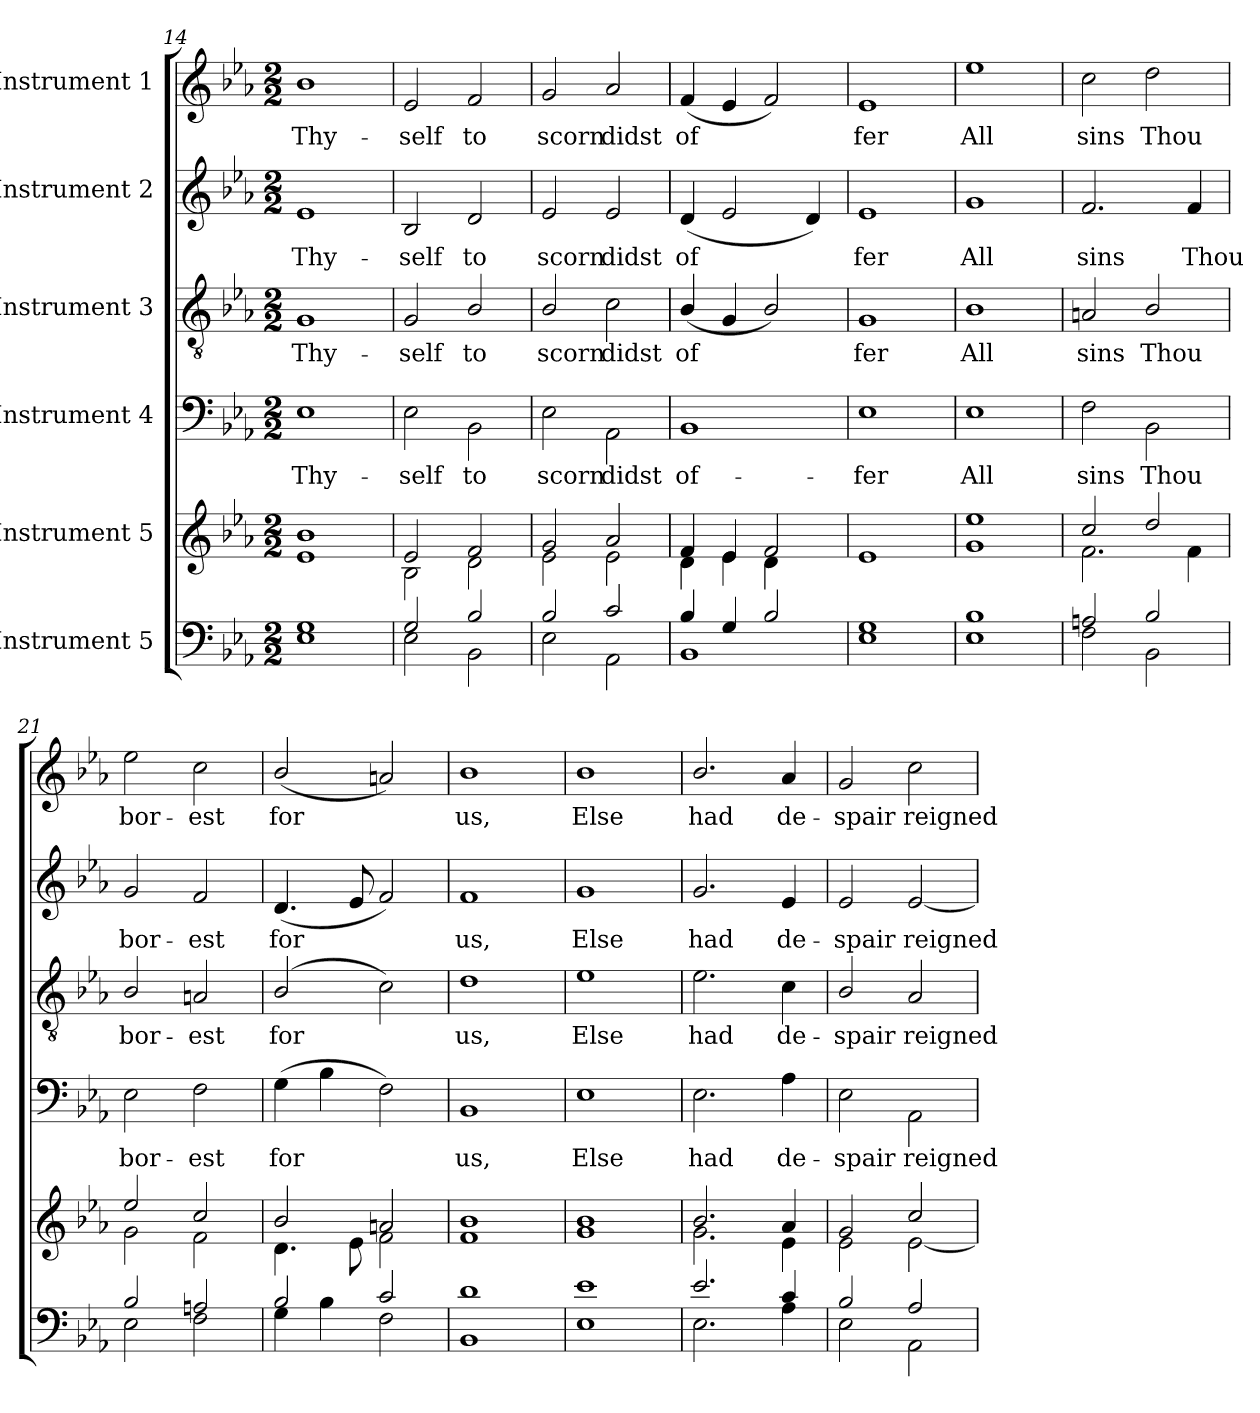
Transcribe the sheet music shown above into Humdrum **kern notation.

**kern	**kern	**kern	**text	**kern	**text	**kern	**text	**kern	**text
*part6	*part5	*part4	*part4	*part3	*part3	*part2	*part2	*part1	*part1
*staff6	*staff5	*staff4	*staff4	*staff3	*staff3	*staff2	*staff2	*staff1	*staff1
*I"Instrument 5	*I"Instrument 5	*I"Instrument 4	*	*I"Instrument 3	*	*I"Instrument 2	*	*I"Instrument 1	*
!!LO:PB:g=z
*clefF4	*clefG2	*clefF4	*	*clefGv2	*	*clefG2	*	*clefG2	*
*k[b-e-a-]	*k[b-e-a-]	*k[b-e-a-]	*	*k[b-e-a-]	*	*k[b-e-a-]	*	*k[b-e-a-]	*
*E-:	*E-:	*E-:	*	*E-:	*	*E-:	*	*E-:	*
*M2/2	*M2/2	*M2/2	*	*M2/2	*	*M2/2	*	*M2/2	*
=14	=14	=14	=14	=14	=14	=14	=14	=14	=14
!	!	!	!LO:LY:b:cj	!	!LO:LY:b:cj	!	!LO:LY:b:cj	!	!LO:LY:b:cj
1G 1E-	1e- 1b-	1E-	Thy-	1G	Thy-	1e-	Thy-	1b-	Thy-
=15	=15	=15	=15	=15	=15	=15	=15	=15	=15
*^	*^	*	*	*	*	*	*	*	*
!	!	!	!	!	!LO:LY:b:cj	!	!LO:LY:b:cj	!	!LO:LY:b:cj	!	!LO:LY:b:cj
2G/	2E-\	2e-/	2B-\	2E-\	-self	2G/	-self	2B-/	-self	2e-/	-self
!	!	!	!	!	!LO:LY:b:cj	!	!LO:LY:b:cj	!	!LO:LY:b:cj	!	!LO:LY:b:cj
2B-/	2BB-\	2f/	2d\	2BB-\	to	2B-/	to	2d/	to	2f/	to
=16	=16	=16	=16	=16	=16	=16	=16	=16	=16	=16	=16
!	!	!	!	!	!LO:LY:b:cj	!	!LO:LY:b:cj	!	!LO:LY:b:cj	!	!LO:LY:b:cj
2B-/	2E-\	2g/	2e-\	2E-\	scorn	2B-/	scorn	2e-/	scorn	2g/	scorn
!	!	!	!	!	!LO:LY:b:cj	!	!LO:LY:b:cj	!	!LO:LY:b:cj	!	!LO:LY:b:cj
2c/	2AA-\	2a-/	2e-\	2AA-\	didst	2c\	didst	2e-/	didst	2a-/	didst
=17	=17	=17	=17	=17	=17	=17	=17	=17	=17	=17	=17
!	!	!	!	!	!LO:LY:b:cj	!	!LO:LY:b:cj	!	!LO:LY:b:cj	!	!LO:LY:b:cj
4B-/	1BB-	4f/	4d\	1BB-	of-	(<4B-/	of-	(<4d/	of-	(<4f/	of-
!	!	!	!	!	!	!	!LO:LY:b:cj	!	!LO:LY:b:cj	!	!LO:LY:b:cj
4G/	.	4e-/	4e-\	.	.	4G/	--	2e-/	--	4e-/	--
!	!	!	!	!	!	!	!LO:LY:b:cj	!	!	!	!LO:LY:b:cj
2B-/	.	2f/	4d\	.	.	2B-/)	--	.	.	2f/)	--
!	!	!	!	!	!	!	!	!	!LO:LY:b:cj	!	!
.	.	.	4ryy	.	.	.	.	4d/)	--	.	.
*v	*v	*	*	*	*	*	*	*	*	*	*
=18	=18	=18	=18	=18	=18	=18	=18	=18	=18	=18
!	!	!	!	!LO:LY:b:cj	!	!LO:LY:b:cj	!	!LO:LY:b:cj	!	!LO:LY:b:cj
*	*v	*v	*	*	*	*	*	*	*	*
1G 1E-	1e-	1E-	-fer	1G	-fer	1e-	-fer	1e-	-fer
=19	=19	=19	=19	=19	=19	=19	=19	=19	=19
!	!	!	!LO:LY:b:cj	!	!LO:LY:b:cj	!	!LO:LY:b:cj	!	!LO:LY:b:cj
1B- 1E-	1g 1ee-	1E-	All	1B-	All	1g	All	1ee-	All
=20	=20	=20	=20	=20	=20	=20	=20	=20	=20
*^	*^	*	*	*	*	*	*	*	*
!	!	!	!	!	!LO:LY:b:cj	!	!LO:LY:b:cj	!	!LO:LY:b:cj	!	!LO:LY:b:cj
2An/	2F\	2cc/	2.f\	2F\	sins	2An/	sins	2.f/	sins	2cc\	sins
!	!	!	!	!	!LO:LY:b:cj	!	!LO:LY:b:cj	!	!	!	!LO:LY:b:cj
2B-/	2BB-\	2dd/	.	2BB-\	Thou	2B-/	Thou	.	.	2dd\	Thou
!	!	!	!	!	!	!	!	!	!LO:LY:b:cj	!	!
.	.	.	4f\	.	.	.	.	4f/	Thou	.	.
!!LO:PB:g=z
=21	=21	=21	=21	=21	=21	=21	=21	=21	=21	=21	=21
!	!	!	!	!	!LO:LY:b:cj	!	!LO:LY:b:cj	!	!LO:LY:b:cj	!	!LO:LY:b:cj
2B-/	2E-\	2ee-/	2g\	2E-\	bor-	2B-/	bor-	2g/	bor-	2ee-\	bor-
!	!	!	!	!	!LO:LY:b:cj	!	!LO:LY:b:cj	!	!LO:LY:b:cj	!	!LO:LY:b:cj
2An/	2F\	2cc/	2f\	2F\	-est	2An/	-est	2f/	-est	2cc\	-est
=22	=22	=22	=22	=22	=22	=22	=22	=22	=22	=22	=22
!	!	!	!	!	!LO:LY:b:cj	!	!LO:LY:b:cj	!	!LO:LY:b:cj	!	!LO:LY:b:cj
2B-/	4G\	2b-/	4.d\	(>4G\	for	(>2B-/	for	(<4.d/	for	(<2b-/	for
!	!	!	!	!	!LO:LY:b:cj	!	!	!	!	!	!
.	4B-\	.	.	4B-\	.	.	.	.	.	.	.
!	!	!	!	!	!	!	!	!	!LO:LY:b:cj	!	!
.	.	.	8e-\	.	.	.	.	8e-/	.	.	.
!	!	!	!	!	!LO:LY:b:cj	!	!LO:LY:b:cj	!	!LO:LY:b:cj	!	!LO:LY:b:cj
2c/	2F\	2an/	2f\	2F\)	.	2c\)	.	2f/)	.	2an/)	.
=23	=23	=23	=23	=23	=23	=23	=23	=23	=23	=23	=23
!	!	!	!	!	!LO:LY:b:cj	!	!LO:LY:b:cj	!	!LO:LY:b:cj	!	!LO:LY:b:cj
*v	*v	*	*	*	*	*	*	*	*	*	*
*	*v	*v	*	*	*	*	*	*	*	*
1d 1BB-	1f 1b-	1BB-	us,	1d	us,	1f	us,	1b-	us,
=24	=24	=24	=24	=24	=24	=24	=24	=24	=24
!	!	!	!LO:LY:b:cj	!	!LO:LY:b:cj	!	!LO:LY:b:cj	!	!LO:LY:b:cj
1e- 1E-	1g 1b-	1E-	Else	1e-	Else	1g	Else	1b-	Else
=25	=25	=25	=25	=25	=25	=25	=25	=25	=25
*^	*^	*	*	*	*	*	*	*	*
!	!	!	!	!	!LO:LY:b:cj	!	!LO:LY:b:cj	!	!LO:LY:b:cj	!	!LO:LY:b:cj
2.e-/	2.E-\	2.b-/	2.g\	2.E-\	had	2.e-\	had	2.g/	had	2.b-/	had
!	!	!	!	!	!LO:LY:b:cj	!	!LO:LY:b:cj	!	!LO:LY:b:cj	!	!LO:LY:b:cj
4c/	4A-\	4a-/	4e-\	4A-\	de-	4c\	de-	4e-/	de-	4a-/	de-
=26	=26	=26	=26	=26	=26	=26	=26	=26	=26	=26	=26
!	!	!	!	!	!LO:LY:b:cj	!	!LO:LY:b:cj	!	!LO:LY:b:cj	!	!LO:LY:b:cj
2B-/	2E-\	2g/	2e-\	2E-\	-spair	2B-/	-spair	2e-/	-spair	2g/	-spair
!	!	!	!	!	!LO:LY:b:cj	!	!LO:LY:b:cj	!	!LO:LY:b:cj	!	!LO:LY:b:cj
2A-/	2AA-\	2cc/	[>2e-\	2AA-\	reigned	2A-/	reigned	[<2e-/	reigned	2cc\	reigned
*v	*v	*	*	*	*	*	*	*	*	*	*
*	*v	*v	*	*	*	*	*	*	*	*
=	=	=	=	=	=	=	=	=	=
*-	*-	*-	*-	*-	*-	*-	*-	*-	*-
